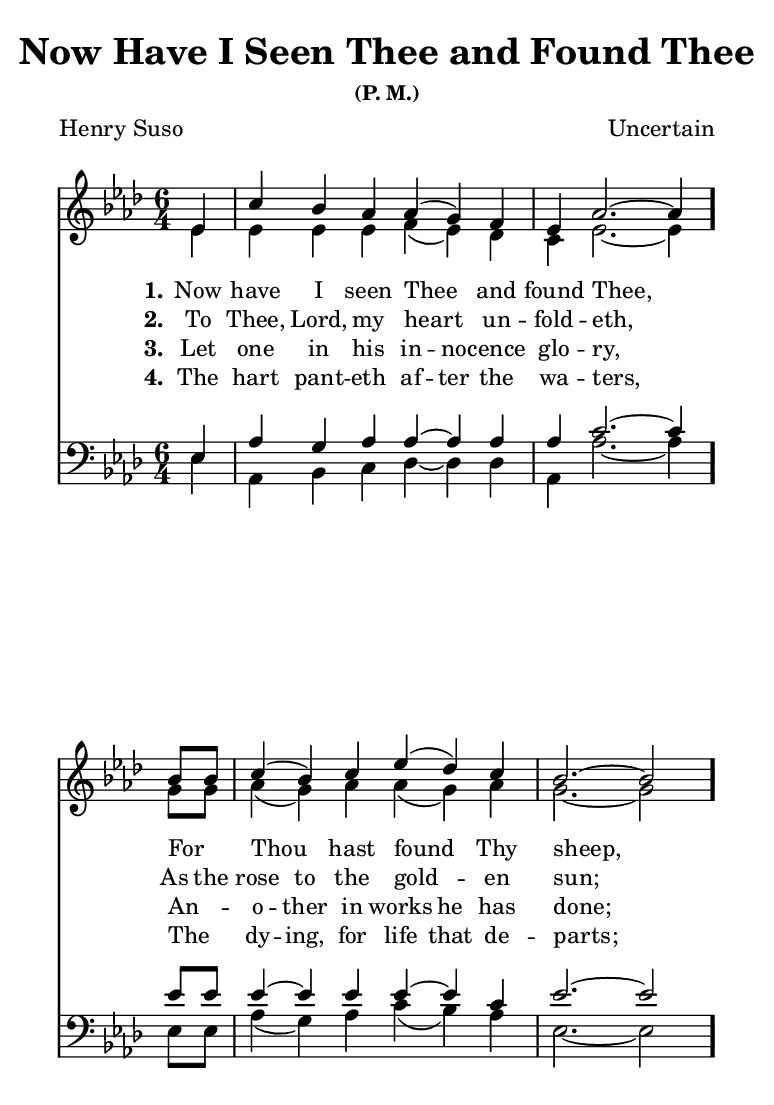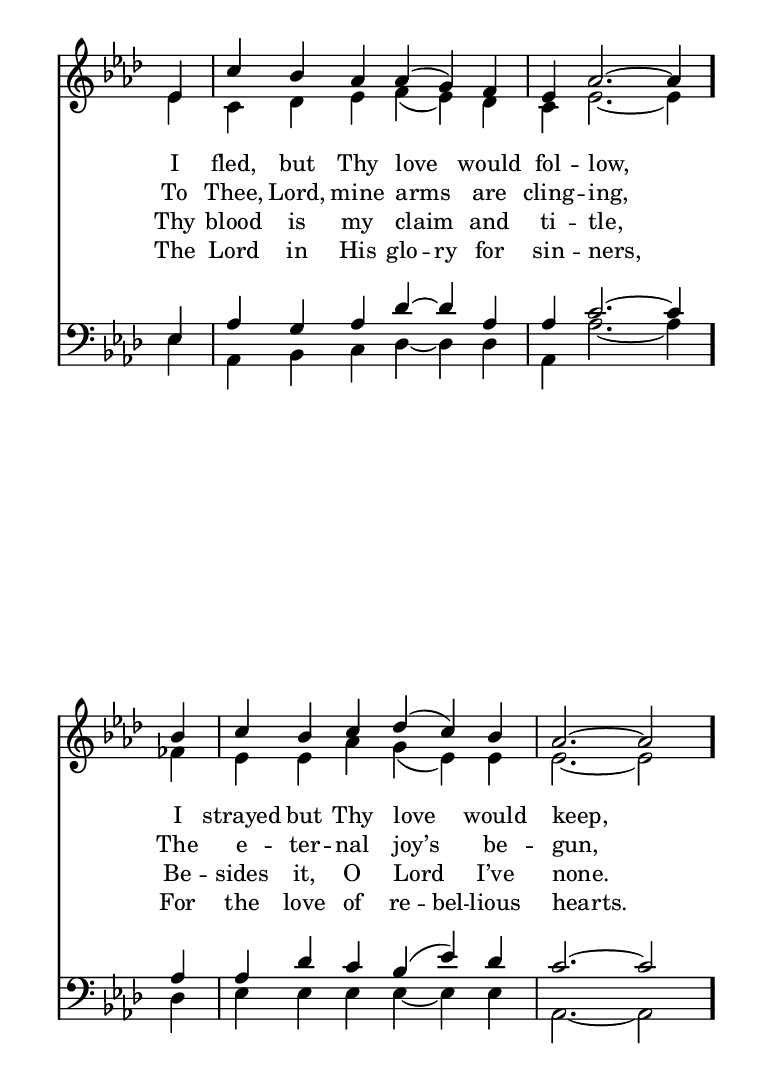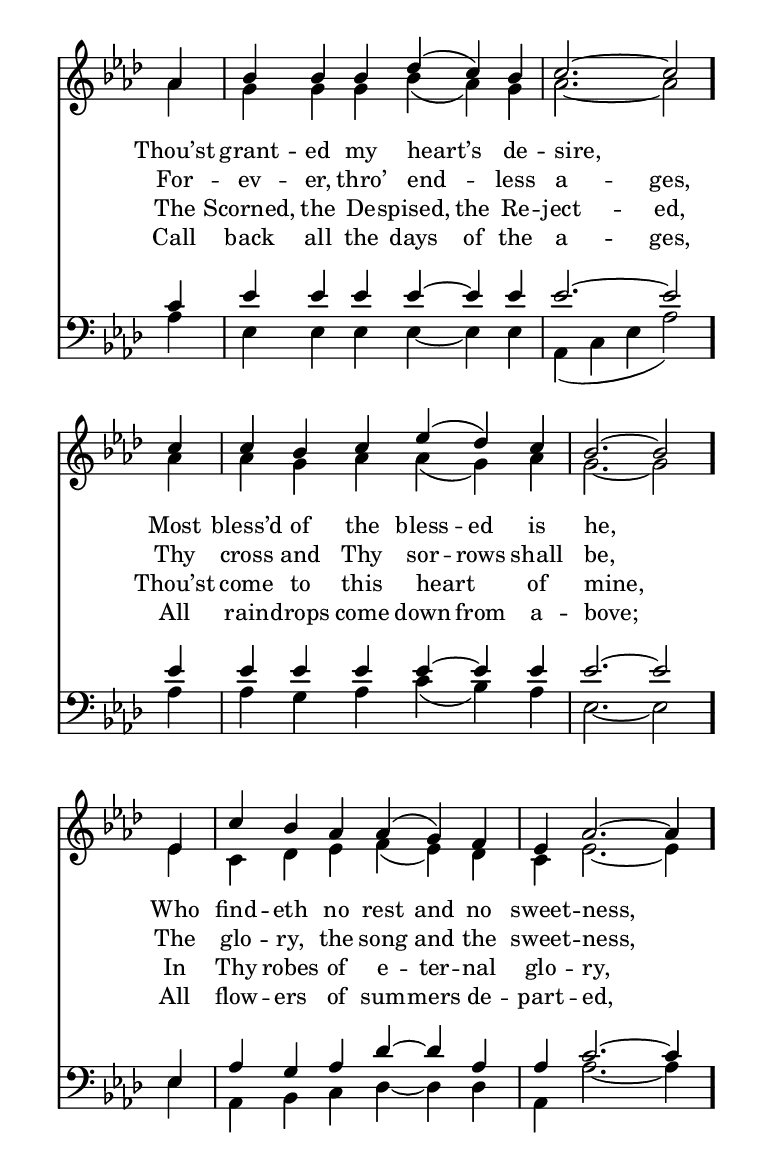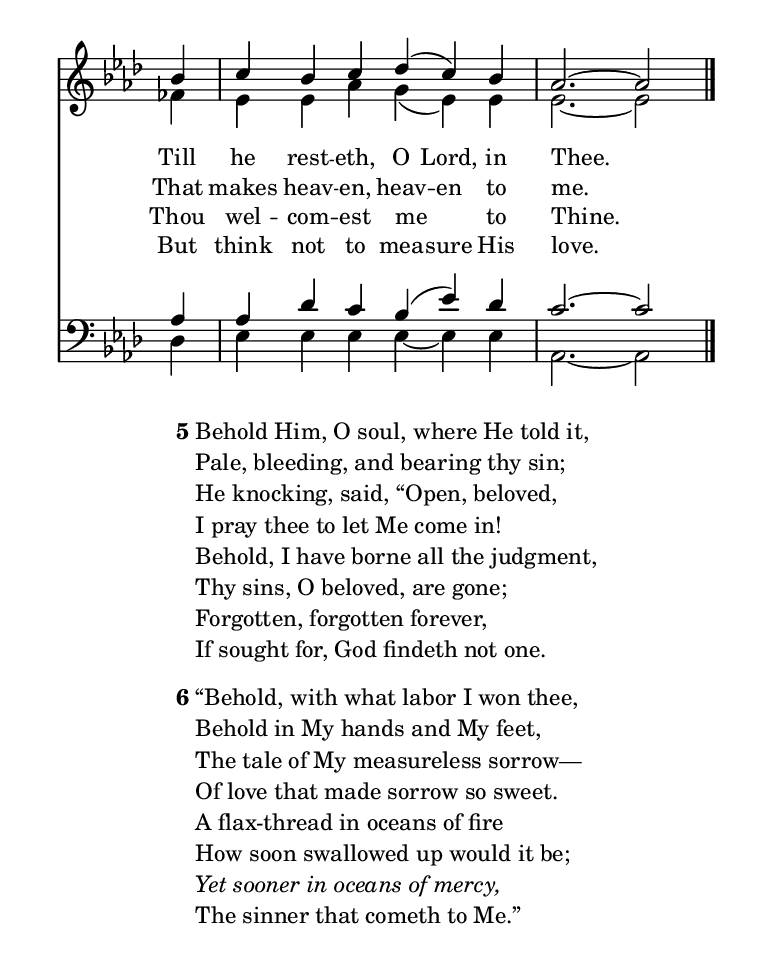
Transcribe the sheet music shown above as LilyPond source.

\include "common/global.ily"
\paper {
  \include "common/paper.ily"
  %ragged-bottom = ##t
  %ragged-last-bottom = ##t
  %systems-per-page = ##f
  %page-count = ##f
}

\header{
  title = "Now Have I Seen Thee and Found Thee"
  subsubtitle = "(P. M.)"
  %meter = "P.M."
  poet = "Henry Suso"
  composer = "Uncertain"
  %copyright = ""
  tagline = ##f
}

% for fermata in MIDI
ta = { \tempo 4=126 }
tb = { \tempo 4=63  }

patternAA = { c4 | c4 c4 c4 c4 c4 c4 | c4 c2. ~ c4 }
patternAB = { c4 | c4 c4 c4 c4 c4 c4 | c2. ~ c2 }
patternAC = { c4 | c4 c4 c4 c4 c4 c4 | c4( c4 c4 c2) }
patternBA = { c8[ c8] | c4 c4 c4 c4 c4 c4 | c2. ~ c2 }
patternBB = { c4      | c4 c4 c4 c4 c4 c4 | c2. ~ c2 }

global = {
  \include "common/overrides.ily"
  \override Staff.TimeSignature.style = #'()
  \time 6/4
  \override Score.MetronomeMark.transparent = ##t % hide all fermata changes too
  \ta
  \key aes \major
  \partial 4
  \autoBeamOff
}

notesSoprano = {
\global
\relative c' {

  \changePitch \patternAA { ees | c' bes aes aes( g) f | ees aes aes }
  \changePitch \patternBA { bes bes | c( bes) c ees( des) c | bes bes }
  \changePitch \patternAA { ees, | c' bes aes aes( g) f | ees aes aes }
  \changePitch \patternBB { bes | c bes c des( c) bes | aes aes }

  \changePitch \patternAB { aes | bes bes bes des( c) bes | c c }
  \changePitch \patternBB { c | c bes c ees( des) c | bes bes }
  \changePitch \patternAA { ees, | c' bes aes aes( g) f | ees aes aes }
  \changePitch \patternBB { bes | c bes c des( c) bes | aes aes }

  \bar "|."

}
}

notesAlto = {
\global
\relative e' {

  \changePitch \patternAA { ees | ees ees ees f( ees) des | c ees ees }
  \changePitch \patternBA { g g | aes( g) aes aes( g) aes | g g }
  \changePitch \patternAA { ees | c des ees f( ees) des | c ees ees }
  \changePitch \patternBB { fes | ees ees aes g( ees) ees | ees ees }

  \changePitch \patternAB { aes | g g g bes( aes) g | aes aes }
  \changePitch \patternBB { aes | aes g aes aes( g) aes | g g }
  \changePitch \patternAA { ees | c des ees f( ees) des | c ees ees }
  \changePitch \patternBB { fes | ees ees aes g( ees) ees | ees ees }

}
}

notesTenor = {
\global
\relative a {

  \changePitch \patternAA { ees | aes g aes aes ~ aes aes | aes c c }
  \changePitch \patternBA { ees ees | ees ~ ees ees ees ~ ees c | ees ees }
  \changePitch \patternAA { ees, | aes g aes des ~ des aes | aes c c }
  \changePitch \patternBB { aes | aes des c bes( ees) des | c c }

  \changePitch \patternAB { c | ees ees ees ees ~ ees ees | ees ees }
  \changePitch \patternBB { ees | ees ees ees ees ~ ees ees | ees ees }
  \changePitch \patternAA { ees, aes g aes des ~ des aes | aes c c }
  \changePitch \patternBB { aes | aes des c bes( ees) des | c c }

}
}

notesBass = {
\global
\relative f {

  \changePitch \patternAA { ees | aes, bes c des ~ des des | aes aes' aes }
  \changePitch \patternBA { ees ees | aes( g) aes c( bes) aes | ees ees }
  \changePitch \patternAA { ees | aes, bes c des ~ des des | aes aes' aes }
  \changePitch \patternBB { des, | ees ees ees ees ~ ees ees | aes, aes }

  \changePitch \patternAC { aes' | ees ees ees ees ~ ees ees | aes, c ees aes }
  \changePitch \patternBB { aes | aes g aes c( bes) aes | ees ees }
  \changePitch \patternAA { ees | aes, bes c des ~ des des | aes aes' aes }
  \changePitch \patternBB { des, | ees ees ees ees ~ ees ees | aes, aes }

}
}

wordsA = \lyricmode {
\set stanza = "1."

Now have I seen Thee and found Thee, \bar "."
For Thou hast found Thy sheep, \bar "." \break
I fled, but Thy love would fol -- low, \bar "."
I strayed but Thy love would keep, \bar "." \break
Thou’st grant -- ed my heart’s de -- sire, \bar "."
Most bless’d of the { \mon } bless -- ed { \moff } is he, \bar "." \break
Who find -- eth no { \mon } rest and { \moff } no sweet -- ness, \bar "."
Till he rest -- eth, { \mon } O Lord, { \moff } in Thee. \bar "." \break

}

wordsB = \lyricmode {
\set stanza = "2."

To Thee, Lord, my heart un -- fold -- eth,
{ \mon } As the rose to { \moff } the gold -- en sun;
To Thee, Lord, mine arms are cling -- ing,
The e -- ter -- nal joy’s be -- gun,
For -- ev -- er, thro’ end -- less { \mon } a -- ges, { \moff }
Thy cross and Thy { \mon } sor -- rows { \moff } shall be,
The glo -- ry, the { \mon } song and { \moff } the sweet -- ness,
That makes heav -- en, { \mon } heav -- en { \moff } to me.

}

wordsC = \lyricmode {
\set stanza = "3."

Let one in his { \mon } in -- no -- cence { \moff } glo -- ry,
An -- { \mon } o -- ther { \moff } in { \mon } works he { \moff } has done;
Thy blood is my claim and ti -- tle,
Be -- sides it, O Lord I’ve none.
The Scorned, the { \mon } De -- spised, the Re -- ject -- ed, { \moff }
Thou’st come to this heart of mine,
In Thy robes of { \mon } e -- ter -- nal { \moff } glo -- ry,
Thou wel -- com -- est me to Thine.

}

wordsD = \lyricmode {
\set stanza = "4."

The hart pant -- eth { \mon } af -- ter { \moff } the wa -- ters,
The { \mon } dy  -- ing, for life that { \moff } de -- parts;
The Lord in His { \mon } glo -- ry { \moff } for sin -- ners,
For the love of { \mon } re -- bel -- lious { \moff } hearts.
Call back all the { \mon } days of the a -- ges, { \moff }
All rain -- drops come { \mon } down from { \moff } a -- bove;
All flow -- ers { \mon } of sum -- mers de -- part -- { \moff } ed,
But think not to { \mon } mea -- sure { \moff } His love.

}

wordsE = \markuplist {

\line { Behold Him, O soul, where He told it, }
\line { Pale, bleeding, and bearing thy sin; }
\line { He knocking, said, “Open, beloved, }
\line { I pray thee to let Me come in! }

\line { Behold, I have borne all the judgment, }
\line { Thy sins, O beloved, are gone; }
\line { Forgotten, forgotten forever, }
\line { If sought for, God findeth not one. }

}

wordsF = \markuplist {

\line { “Behold, with what labor I won thee, }
\line { Behold in My hands and My feet, }
\line { The tale of My measureless sorrow— }
\line { Of love that made sorrow so sweet. }

\line { A flax-thread in oceans of fire }
\line { How soon swallowed up would it be; }
\line { { \italic { Yet sooner in oceans of mercy, } } }
%{
% workaround for getlyrics.pl
\line { Yet sooner in oceans of mercy, }
%}
\line { The sinner that cometh to Me.” }

}

\score {
  \context ChoirStaff <<
    \context Staff = upper <<
      \set ChoirStaff.systemStartDelimiter = #'SystemStartBar
      \context Voice  = sopranos { \voiceOne << \notesSoprano >> }
      \context Voice  = altos { \voiceTwo << \notesAlto >> }
      \context Lyrics = one   \lyricsto sopranos \wordsA
      \context Lyrics = two   \lyricsto sopranos \wordsB
      \context Lyrics = three \lyricsto sopranos \wordsC
      \context Lyrics = four  \lyricsto sopranos \wordsD
    >>
    \context Staff = men <<
      \clef bass
      \context Voice  = tenors { \voiceOne << \notesTenor >> }
      \context Voice  = basses { \voiceTwo << \notesBass >> }
    >>
  >>
  \layout {
    \include "common/layout.ily"
  }
  \midi{
    \include "common/midi.ily"
  }
}

\markup { \fill-line { \column {
  \line{ \bold 5 \column { \wordsE } } \combine \null \vspace #0.4
  \line{ \bold 6 \column { \wordsF } } %\combine \null \vspace #0.4
} } }

\version "2.18.0"  % necessary for upgrading to future LilyPond versions.

% vi:set et ts=2 sw=2 ai nocindent syntax=lilypond
